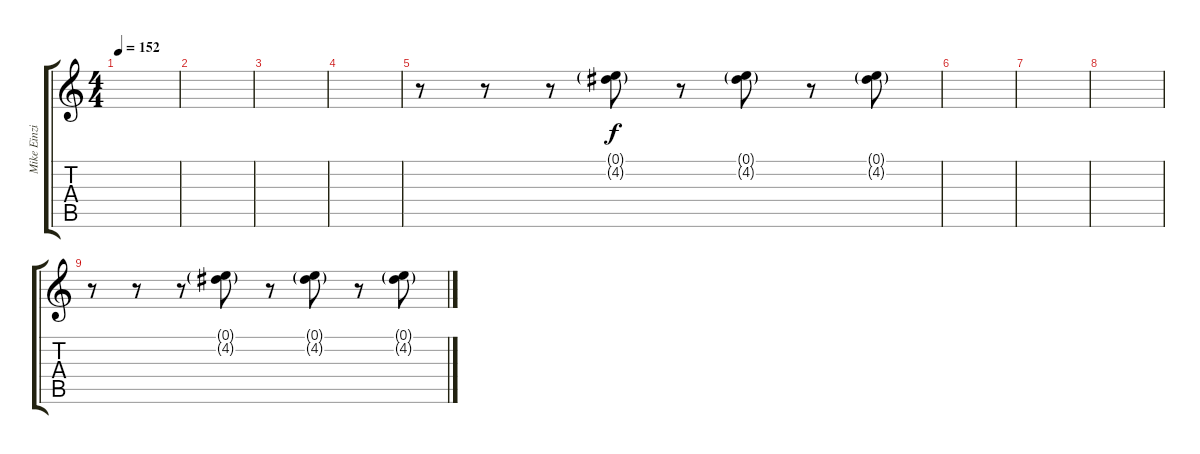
\track ("Mike Einziger 2" "Mike Einzi") {instrument distortionguitar}
\staff {score tabs}
\tuning (E4 B3 G3 D3 A2 E2) {hide}
\ts (4 4)
\tempo 152
\clef g2
\ks c
|
|
|
|
r.8 r.8 r.8 (0.1{g} 4.2{g}).8 r.8 (0.1{g} 4.2{g}).8 r.8 (0.1{g} 4.2{g}).8 |
|
|
|
r.8 r.8 r.8 (0.1{g} 4.2{g}).8 r.8 (0.1{g} 4.2{g}).8 r.8 (0.1{g} 4.2{g}).8
